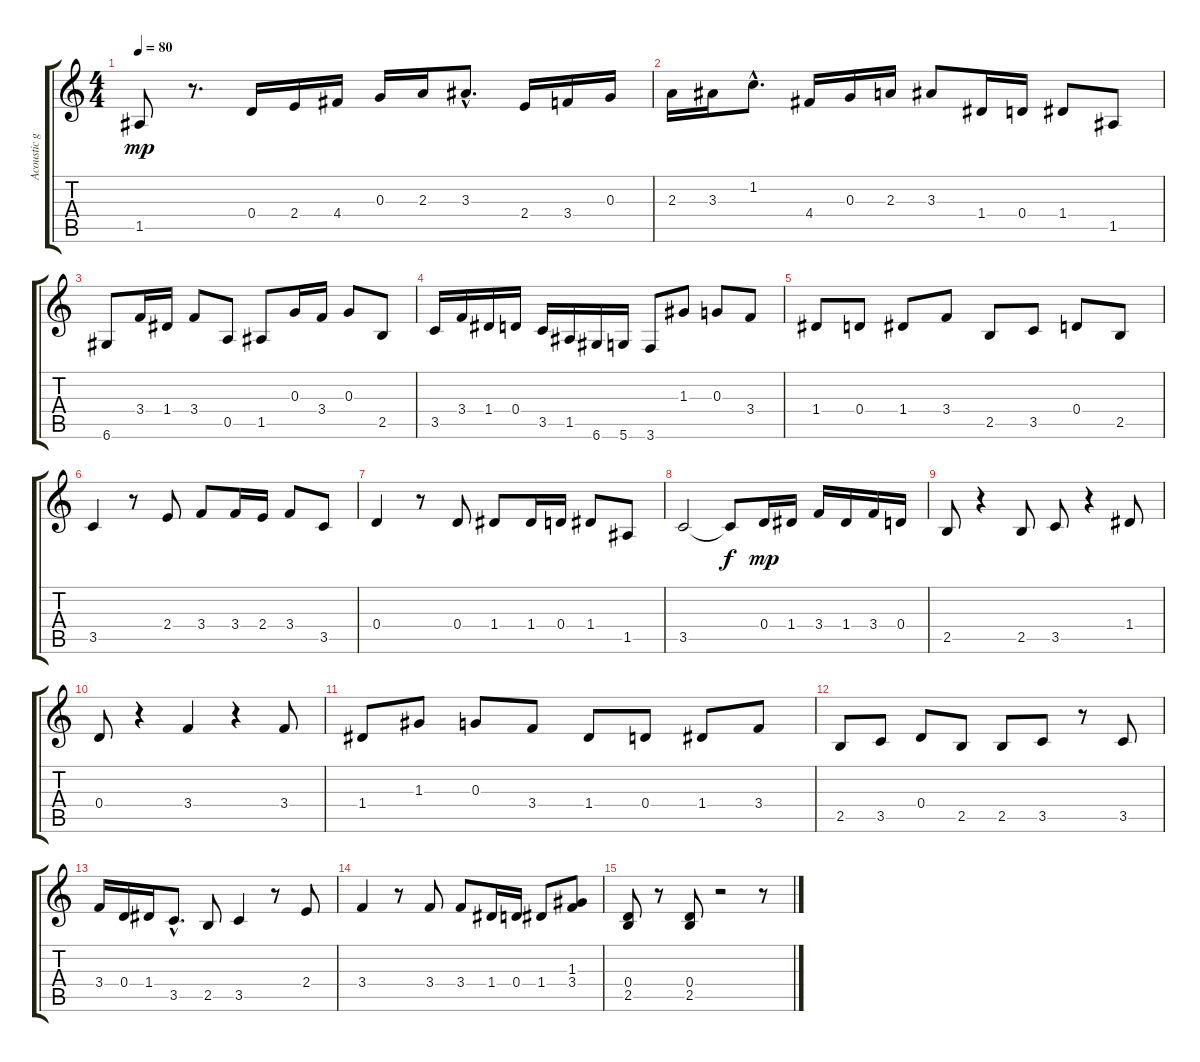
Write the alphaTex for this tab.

\track ("Acoustic guitar 2" "Acoustic g") {instrument acousticguitarsteel}
\staff {score tabs}
\tuning (E4 B3 G3 D3 A2 D2) {hide}
\ts (4 4)
\tempo 80
\clef g2
\ks c
1.5.8{dy mp} r.8{d} 0.4.16 2.4.16 4.4.16 0.3.16 2.3.16 3.3{hac}.8{d} 2.4.16 3.4.16 0.3.16 |
2.3.16 3.3.16 1.2{hac}.8{d} 4.4.16 0.3.16 2.3.16 3.3.8 1.4.16 0.4.16 1.4.8 1.5.8 |
6.6.8 3.4.16 1.4.16 3.4.8 0.5.8 1.5.8 0.3.16 3.4.16 0.3.8 2.5.8 |
3.5.16 3.4.16 1.4.16 0.4.16 3.5.16 1.5.16 6.6.16 5.6.16 3.6.8 1.3.8 0.3.8 3.4.8 |
1.4.8 0.4.8 1.4.8 3.4.8 2.5.8 3.5.8 0.4.8 2.5.8 |
3.5.4 r.8 2.4.8 3.4.8 3.4.16 2.4.16 3.4.8 3.5.8 |
0.4.4 r.8 0.4.8 1.4.8 1.4.16 0.4.16 1.4.8 1.5.8 |
3.5.2 3.5{t}.8{dy f} 0.4.16{dy mp} 1.4.16 3.4.16 1.4.16 3.4.16 0.4.16 |
2.5.8 r.4 2.5.8 3.5.8 r.4 1.4.8 |
0.4.8 r.4 3.4.4 r.4 3.4.8 |
1.4.8 1.3.8 0.3.8 3.4.8 1.4.8 0.4.8 1.4.8 3.4.8 |
2.5.8 3.5.8 0.4.8 2.5.8 2.5.8 3.5.8 r.8 3.5.8 |
3.4.16 0.4.16 1.4.16 3.5{hac}.8{d} 2.5.8 3.5.4 r.8 2.4.8 |
3.4.4 r.8 3.4.8 3.4.8 1.4.16 0.4.16 1.4.8 (1.3 3.4).8 |
(0.4 2.5).8 r.8 (0.4 2.5).8 r.2 r.8
